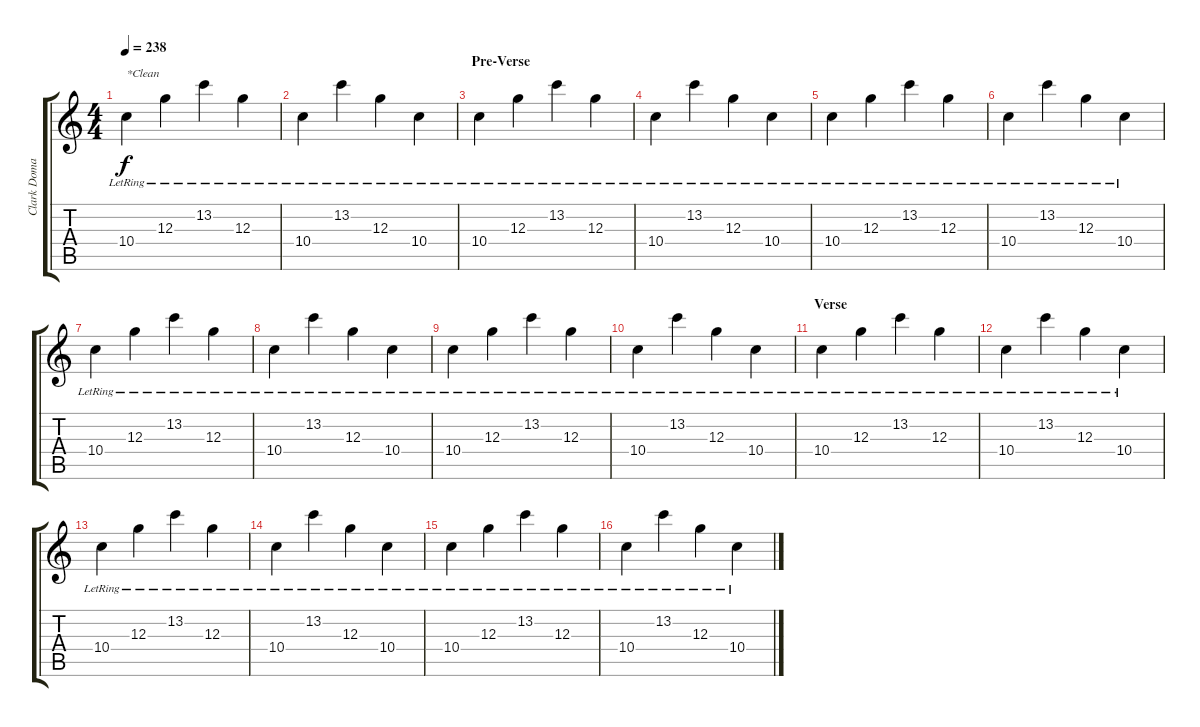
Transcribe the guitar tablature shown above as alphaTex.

\track ("Clark Domae" "Clark Doma") {instrument electricguitarclean}
\staff {score tabs}
\tuning (E4 B3 G3 D3 A2 E2) {hide}
\ts (4 4)
\tempo 238
\clef g2
\ks c
10.4{lr}.4{txt "*Clean" dy f volume 10 instrument electricguitarclean} 12.3{lr}.4 13.2{lr}.4 12.3{lr}.4 |
10.4{lr}.4 13.2{lr}.4 12.3{lr}.4 10.4{lr}.4 |
\section ("" "Pre-Verse")
10.4{lr}.4 12.3{lr}.4 13.2{lr}.4 12.3{lr}.4 |
10.4{lr}.4 13.2{lr}.4 12.3{lr}.4 10.4{lr}.4 |
10.4{lr}.4 12.3{lr}.4 13.2{lr}.4 12.3{lr}.4 |
10.4{lr}.4 13.2{lr}.4 12.3{lr}.4 10.4{lr}.4 |
10.4{lr}.4 12.3{lr}.4 13.2{lr}.4 12.3{lr}.4 |
10.4{lr}.4 13.2{lr}.4 12.3{lr}.4 10.4{lr}.4 |
10.4{lr}.4 12.3{lr}.4 13.2{lr}.4 12.3{lr}.4 |
10.4{lr}.4 13.2{lr}.4 12.3{lr}.4 10.4{lr}.4 |
\section ("" "Verse")
10.4{lr}.4 12.3{lr}.4 13.2{lr}.4 12.3{lr}.4 |
10.4{lr}.4 13.2{lr}.4 12.3{lr}.4 10.4{lr}.4 |
10.4{lr}.4 12.3{lr}.4 13.2{lr}.4 12.3{lr}.4 |
10.4{lr}.4 13.2{lr}.4 12.3{lr}.4 10.4{lr}.4 |
10.4{lr}.4 12.3{lr}.4 13.2{lr}.4 12.3{lr}.4 |
10.4{lr}.4 13.2{lr}.4 12.3{lr}.4 10.4{lr}.4
